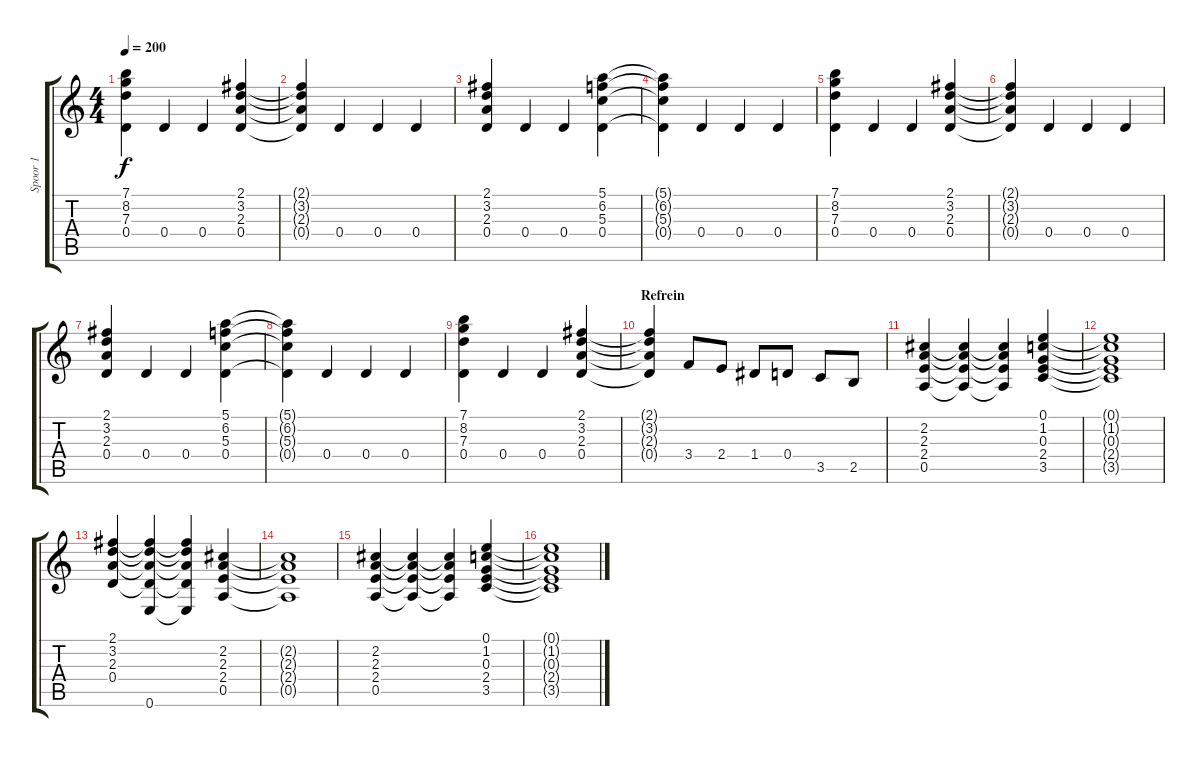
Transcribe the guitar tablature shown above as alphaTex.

\track ("Spoor 1" "Spoor 1") {instrument overdrivenguitar}
\staff {score tabs}
\tuning (E4 B3 G3 D3 A2 E2) {hide}
\ts (4 4)
\tempo 200
\clef g2
\ks c
(7.1 8.2 7.3 0.4).4{dy f} 0.4.4 0.4.4 (2.1 3.2 2.3 0.4).4 |
(2.1{t} 3.2{t} 2.3{t} 0.4{t}).4 0.4.4 0.4.4 0.4.4 |
(2.1 3.2 2.3 0.4).4 0.4.4 0.4.4 (5.1 6.2 5.3 0.4).4 |
(5.1{t} 6.2{t} 5.3{t} 0.4{t}).4 0.4.4 0.4.4 0.4.4 |
(7.1 8.2 7.3 0.4).4 0.4.4 0.4.4 (2.1 3.2 2.3 0.4).4 |
(2.1{t} 3.2{t} 2.3{t} 0.4{t}).4 0.4.4 0.4.4 0.4.4 |
(2.1 3.2 2.3 0.4).4 0.4.4 0.4.4 (5.1 6.2 5.3 0.4).4 |
(5.1{t} 6.2{t} 5.3{t} 0.4{t}).4 0.4.4 0.4.4 0.4.4 |
(7.1 8.2 7.3 0.4).4 0.4.4 0.4.4 (2.1 3.2 2.3 0.4).4 |
\section ("" "Refrein")
(2.1{t} 3.2{t} 2.3{t} 0.4{t}).4 3.4.8 2.4.8 1.4.8 0.4.8 3.5.8 2.5.8 |
(2.2 2.3 2.4 0.5).4 (2.2{t} 2.3{t} 2.4{t} 0.5{t}).4 (2.2{t} 2.3{t} 2.4{t} 0.5{t}).4 (0.1 1.2 0.3 2.4 3.5).4 |
(0.1{t} 1.2{t} 0.3{t} 2.4{t} 3.5{t}).1 |
(2.1 3.2 2.3 0.4).4 (2.1{t} 3.2{t} 2.3{t} 0.4{t} 0.6).4 (2.1{t} 3.2{t} 2.3{t} 0.4{t} 0.6{t}).4 (2.2 2.3 2.4 0.5).4 |
(2.2{t} 2.3{t} 2.4{t} 0.5{t}).1 |
(2.2 2.3 2.4 0.5).4 (2.2{t} 2.3{t} 2.4{t} 0.5{t}).4 (2.2{t} 2.3{t} 2.4{t} 0.5{t}).4 (0.1 1.2 0.3 2.4 3.5).4 |
(0.1{t} 1.2{t} 0.3{t} 2.4{t} 3.5{t}).1
